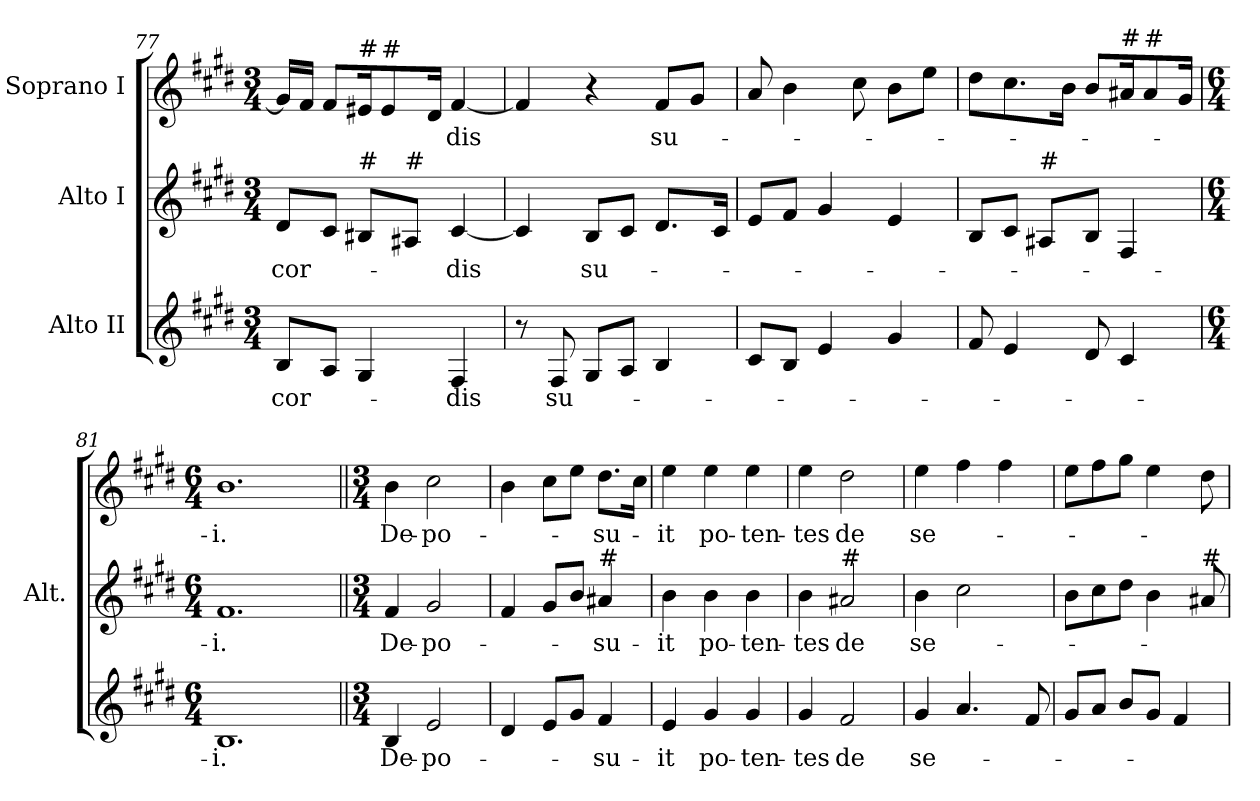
**kern	**text	**kern	**text	**kern	**text
*part3	*part3	*part2	*part2	*part1	*part1
*staff3	*staff3	*staff2	*staff2	*staff1	*staff1
*I"Alto II	*	*I"Alto I	*	*I"Soprano I	*
*	*	*I'Alt.	*	*	*
*clefG2	*	*clefG2	*	*clefG2	*
*k[f#c#g#d#]	*	*k[f#c#g#d#]	*	*k[f#c#g#d#]	*
*E:	*	*E:	*	*E:	*
*M3/4	*	*M3/4	*	*M3/4	*
=77	=77	=77	=77	=77	=77
!	!LO:LY:b:color=#000000	!	!	!	!
!	!	!	!LO:LY:b:color=#000000	!	!
8Bi/L	cor-	8d#i/L	cor-	16g#i/L]	.
.	.	.	.	16f#i/JJ	.
8Ai/J	.	8c#i/J	.	8f#i/L	.
!	!	!	!	!LO:TX:a:t=#	!
!	!	!LO:TX:a:t=#	!	!	!
4G#i/	.	8B#i/L	.	16e#i/k	.
!	!	!	!	!LO:TX:a:t=#	!
.	.	.	.	8e#i/	.
!	!	!LO:TX:a:t=#	!	!	!
.	.	8A#i/J	.	.	.
.	.	.	.	16d#i/Jk	.
!	!LO:LY:b:color=#000000	!	!	!	!
!	!	!	!LO:LY:b:color=#000000	!	!
!	!	!	!	!	!LO:LY:b:color=#000000
4F#i/	-dis	[<4c#i/	-dis	[<4f#i/	-dis
!!LO:LB:g=z
=78	=78	=78	=78	=78	=78
8r	.	4c#i/]	.	4f#i/]	.
!	!LO:LY:b:color=#000000	!	!	!	!
8F#i/	su-	.	.	.	.
!	!	!	!LO:LY:b:color=#000000	!	!
8G#i/L	.	8Bi/L	su-	4r	.
8Ai/J	.	8c#i/J	.	.	.
!	!	!	!	!	!LO:LY:b:color=#000000
4Bi/	.	8.d#i/L	.	8f#i/L	su-
.	.	.	.	8g#i/J	.
.	.	16c#i/Jk	.	.	.
=79	=79	=79	=79	=79	=79
8c#i/L	.	8ei/L	.	8ai/	.
8Bi/J	.	8f#i/J	.	4bi\	.
4ei/	.	4g#i/	.	.	.
.	.	.	.	8cc#i\	.
4g#i/	.	4ei/	.	8bi\L	.
.	.	.	.	8eei\J	.
=80	=80	=80	=80	=80	=80
8f#i/	.	8Bi/L	.	8dd#i\L	.
4ei/	.	8c#i/J	.	8.cc#i\	.
!	!	!LO:TX:a:t=#	!	!	!
.	.	8A#i/L	.	.	.
.	.	.	.	16bi\Jk	.
8d#i/	.	8Bi/J	.	8bi/L	.
!	!	!	!	!LO:TX:a:t=#	!
4c#i/	.	4F#i/	.	16a#i/k	.
!	!	!	!	!LO:TX:a:t=#	!
.	.	.	.	8a#i/	.
.	.	.	.	16g#i/Jk	.
=81	=81	=81	=81	=81	=81
*M6/4	*	*M6/4	*	*M6/4	*
!	!LO:LY:b:color=#000000	!	!	!	!
!	!	!	!LO:LY:b:color=#000000	!	!
!	!	!	!	!	!LO:LY:b:color=#000000
1.Bi	-i.	1.f#i	-i.	1.bi	-i.
!!LO:PB:g=z
=82||	=82||	=82||	=82||	=82||	=82||
*M3/4	*	*M3/4	*	*M3/4	*
!	!LO:LY:b:color=#000000	!	!	!	!
!	!	!	!LO:LY:b:color=#000000	!	!
!	!	!	!	!	!LO:LY:b:color=#000000
4Bi/	De-	4f#i/	De-	4bi\	De-
!	!LO:LY:b:color=#000000	!	!	!	!
!	!	!	!LO:LY:b:color=#000000	!	!
!	!	!	!	!	!LO:LY:b:color=#000000
2ei/	-po-	2g#i/	-po-	2cc#i\	-po-
=83	=83	=83	=83	=83	=83
4d#i/	.	4f#i/	.	4bi\	.
8ei/L	.	8g#i/L	.	8cc#i\L	.
8g#i/J	.	8bi/J	.	8eei\J	.
!	!LO:LY:b:color=#000000	!	!	!	!
!	!	!	!LO:LY:b:color=#000000	!	!
!	!	!LO:TX:a:t=#	!	!	!
!	!	!	!	!	!LO:LY:b:color=#000000
4f#i/	-su-	4a#i/	-su-	8.dd#i\L	-su-
.	.	.	.	16cc#i\Jk	.
=84	=84	=84	=84	=84	=84
!	!LO:LY:b:color=#000000	!	!	!	!
!	!	!	!LO:LY:b:color=#000000	!	!
!	!	!	!	!	!LO:LY:b:color=#000000
4ei/	-it	4bi\	-it	4eei\	-it
!	!LO:LY:b:color=#000000	!	!	!	!
!	!	!	!LO:LY:b:color=#000000	!	!
!	!	!	!	!	!LO:LY:b:color=#000000
4g#i/	po-	4bi\	po-	4eei\	po-
!	!LO:LY:b:color=#000000	!	!	!	!
!	!	!	!LO:LY:b:color=#000000	!	!
!	!	!	!	!	!LO:LY:b:color=#000000
4g#i/	-ten-	4bi\	-ten-	4eei\	-ten-
=85	=85	=85	=85	=85	=85
!	!LO:LY:b:color=#000000	!	!	!	!
!	!	!	!LO:LY:b:color=#000000	!	!
!	!	!	!	!	!LO:LY:b:color=#000000
4g#i/	-tes	4bi\	-tes	4eei\	-tes
!	!LO:LY:b:color=#000000	!	!	!	!
!	!	!	!LO:LY:b:color=#000000	!	!
!	!	!LO:TX:a:t=#	!	!	!
!	!	!	!	!	!LO:LY:b:color=#000000
2f#i/	de	2a#i/	de	2dd#i\	de
=86	=86	=86	=86	=86	=86
!	!LO:LY:b:color=#000000	!	!	!	!
!	!	!	!LO:LY:b:color=#000000	!	!
!	!	!	!	!	!LO:LY:b:color=#000000
4g#i/	se-	4bi\	se-	4eei\	se-
4.ai/	.	2cc#i\	.	4ff#i\	.
.	.	.	.	4ff#i\	.
8f#i/	.	.	.	.	.
!!LO:LB:g=z
=87	=87	=87	=87	=87	=87
8g#i/L	.	8bi\L	.	8eei\L	.
8ai/J	.	8cc#i\	.	8ff#i\	.
8bi/L	.	8dd#i\J	.	8gg#i\J	.
8g#i/J	.	4bi\	.	4eei\	.
4f#i/	.	.	.	.	.
!	!	!LO:TX:a:t=#	!	!	!
.	.	8a#i/	.	8dd#i\	.
=	=	=	=	=	=
*-	*-	*-	*-	*-	*-
